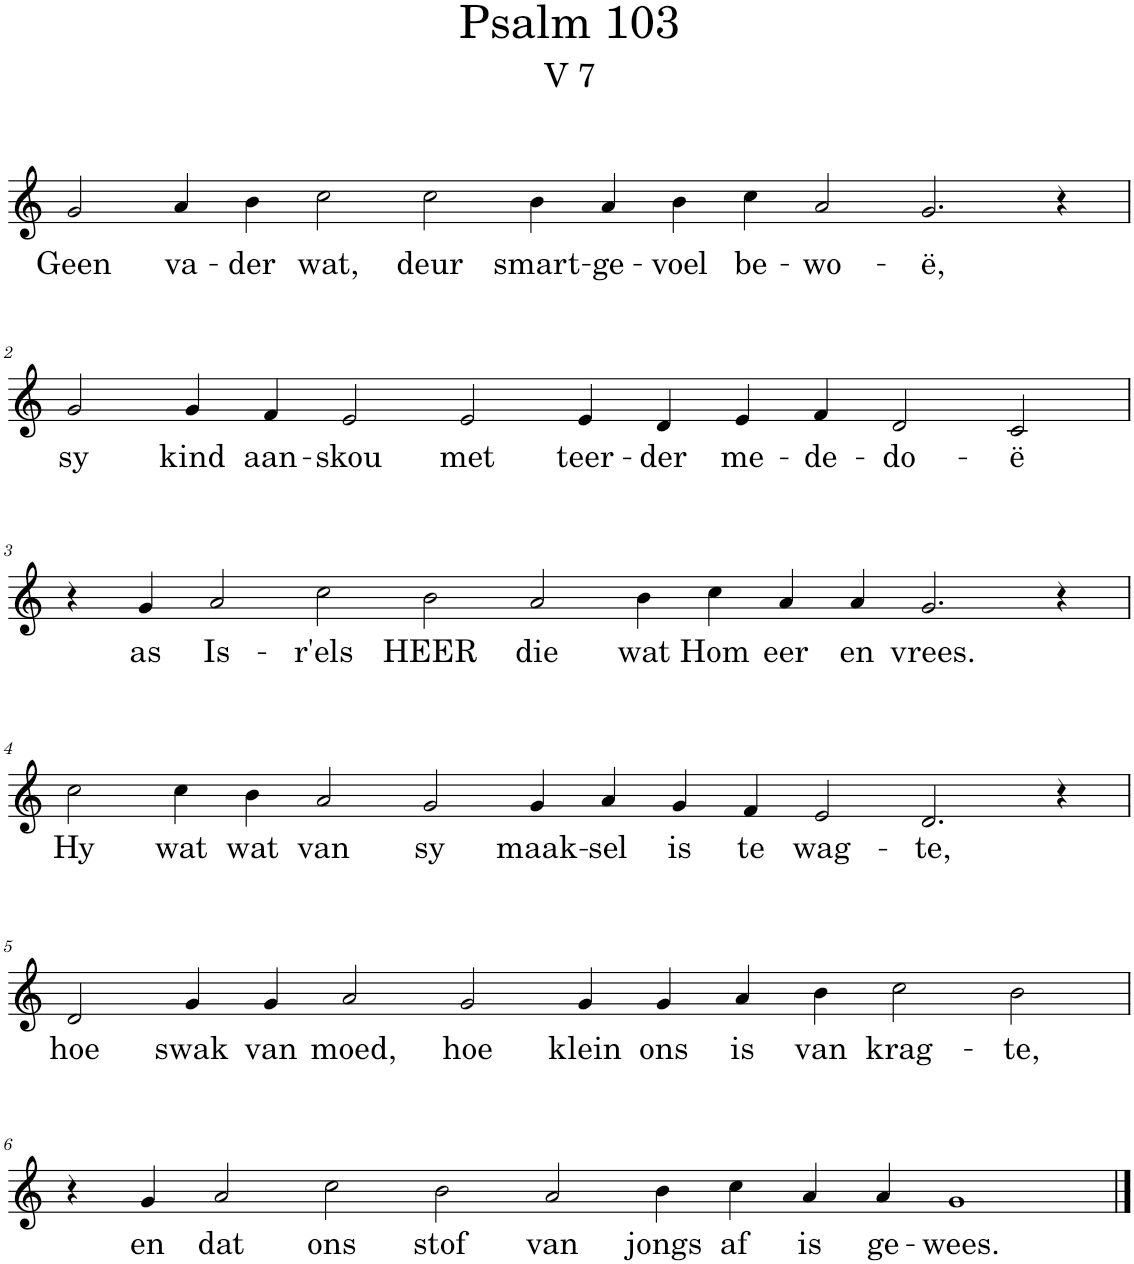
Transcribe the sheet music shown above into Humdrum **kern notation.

**kern	**text
*part1	*part1
*staff1	*staff1
*I"Pipe Organ	*
*I'Org.	*
*clefG2	*
*k[]	*
*M18/4	*
=1	=1
!	!LO:LY:b
2g/	Geen
!	!LO:LY:b
4a/	va-
!	!LO:LY:b
4b\	-der
!	!LO:LY:b
2cc\	wat,
!	!LO:LY:b
2cc\	deur
!	!LO:LY:b
4b\	smart-
!	!LO:LY:b
4a/	-ge-
!	!LO:LY:b
4b\	-voel
!	!LO:LY:b
4cc\	be-
!	!LO:LY:b
2a/	-wo-
!	!LO:LY:b
2.g/	-ë,
4r	.
!!LO:LB:g=z
=2	=2
*M16/4	*
!	!LO:LY:b
2g/	sy
!	!LO:LY:b
4g/	kind
!	!LO:LY:b
4f/	aan-
!	!LO:LY:b
2e/	-skou
!	!LO:LY:b
2e/	met
!	!LO:LY:b
4e/	teer-
!	!LO:LY:b
4d/	-der
!	!LO:LY:b
4e/	me-
!	!LO:LY:b
4f/	-de-
!	!LO:LY:b
2d/	-do-
!	!LO:LY:b
2c/	-ë
!!LO:LB:g=z
=3	=3
*M18/4	*
4r	.
!	!LO:LY:b
4g/	as
!	!LO:LY:b
2a/	Is-
!	!LO:LY:b
2cc\	-r'els
!	!LO:LY:b
2b\	HEER
!	!LO:LY:b
2a/	die
!	!LO:LY:b
4b\	wat
!	!LO:LY:b
4cc\	Hom
!	!LO:LY:b
4a/	eer
!	!LO:LY:b
4a/	en
!	!LO:LY:b
2.g/	vrees.
4r	.
!!LO:LB:g=z
=4	=4
!	!LO:LY:b
2cc\	Hy
!	!LO:LY:b
4cc\	wat
!	!LO:LY:b
4b\	wat
!	!LO:LY:b
2a/	van
!	!LO:LY:b
2g/	sy
!	!LO:LY:b
4g/	maak-
!	!LO:LY:b
4a/	-sel
!	!LO:LY:b
4g/	is
!	!LO:LY:b
4f/	te
!	!LO:LY:b
2e/	wag-
!	!LO:LY:b
2.d/	-te,
4r	.
!!LO:LB:g=z
=5	=5
*M16/4	*
!	!LO:LY:b
2d/	hoe
!	!LO:LY:b
4g/	swak
!	!LO:LY:b
4g/	van
!	!LO:LY:b
2a/	moed,
!	!LO:LY:b
2g/	hoe
!	!LO:LY:b
4g/	klein
!	!LO:LY:b
4g/	ons
!	!LO:LY:b
4a/	is
!	!LO:LY:b
4b\	van
!	!LO:LY:b
2cc\	krag-
!	!LO:LY:b
2b\	-te,
!!LO:LB:g=z
=6	=6
*M18/4	*
4r	.
!	!LO:LY:b
4g/	en
!	!LO:LY:b
2a/	dat
!	!LO:LY:b
2cc\	ons
!	!LO:LY:b
2b\	stof
!	!LO:LY:b
2a/	van
!	!LO:LY:b
4b\	jongs
!	!LO:LY:b
4cc\	af
!	!LO:LY:b
4a/	is
!	!LO:LY:b
4a/	ge-
!	!LO:LY:b
1g	-wees.
==	==
*-	*-
